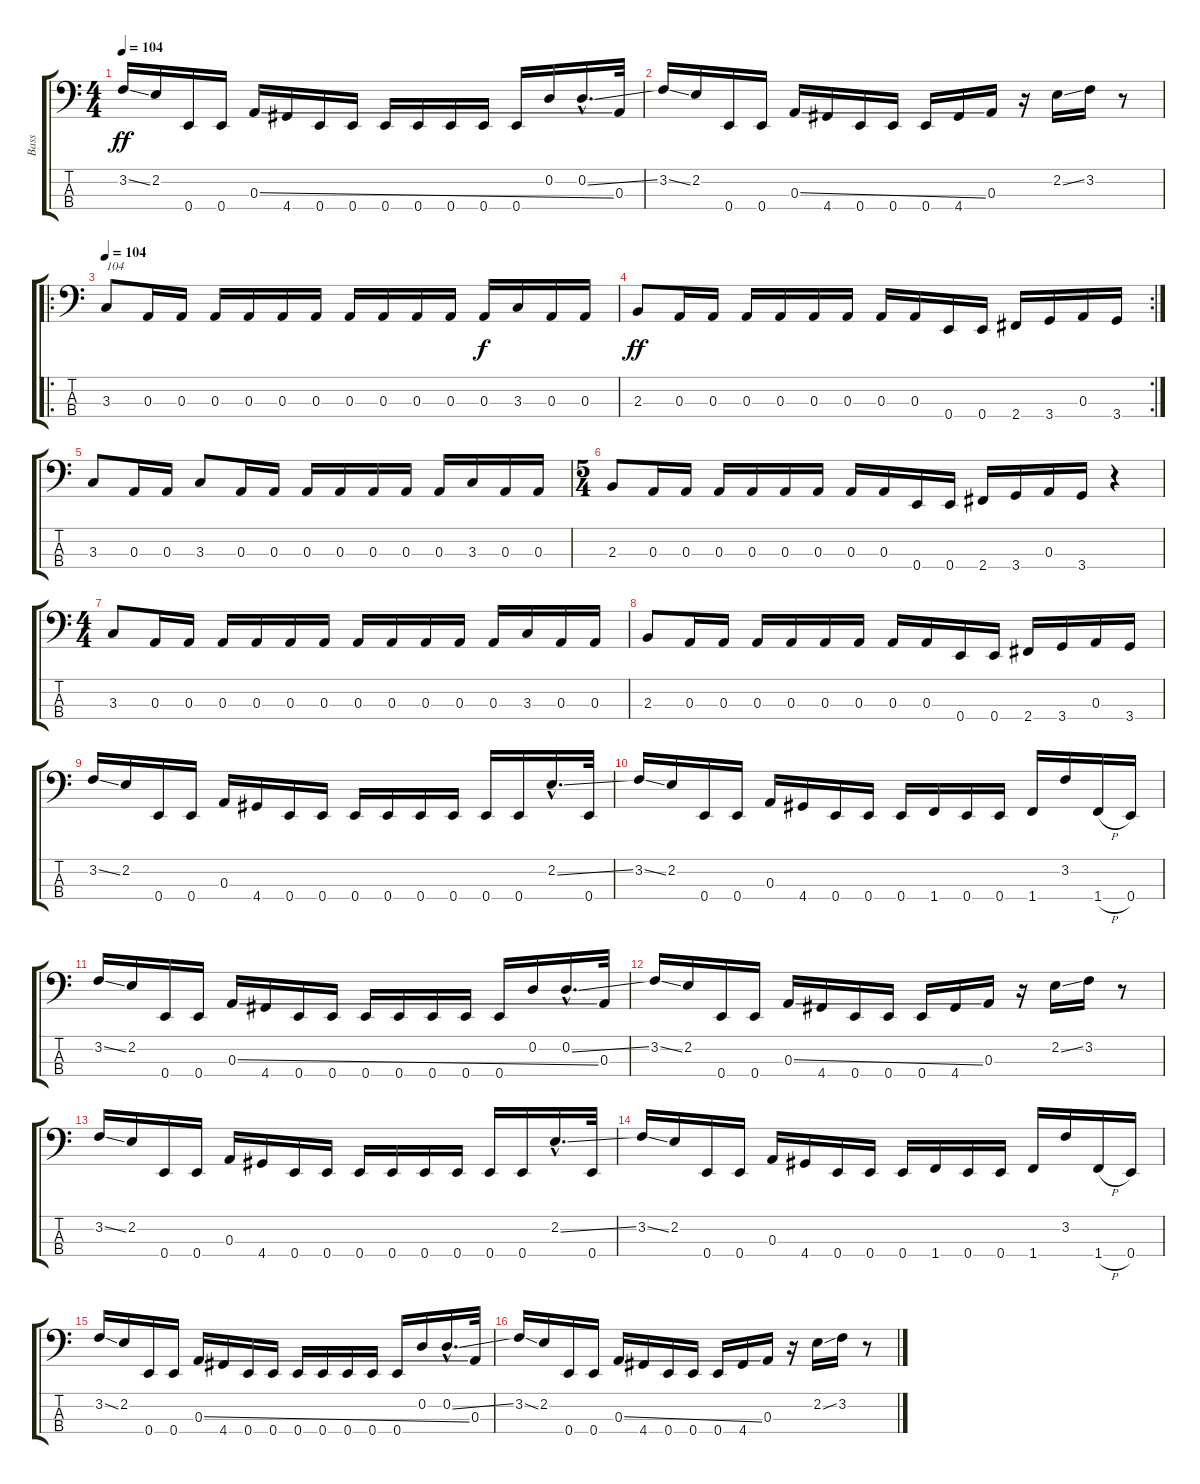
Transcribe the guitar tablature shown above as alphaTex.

\track ("Bass" "Bass") {instrument electricbasspick}
\staff {score tabs}
\tuning (G2 D2 A1 E1) {hide}
\ts (4 4)
\tempo 104
\clef f4
\ks c
3.2{ss}.16{dy ff} 2.2.16 0.4.16 0.4.16 0.3{ss}.16 4.4.16 0.4.16 0.4.16 0.4.16 0.4.16 0.4.16 0.4.16 0.4.16 0.2.16 0.2{ss hac}.16{d} 0.3.32 |
3.2{ss}.16 2.2.16 0.4.16 0.4.16 0.3{ss}.16 4.4.16 0.4.16 0.4.16 0.4.16 4.4.16 0.3.16 r.16 2.2{ss}.16 3.2.16 r.8 |
\ro
\tempo 104
3.3.8{txt "104" instrument electricbasspick} 0.3.16 0.3.16 0.3.16 0.3.16 0.3.16 0.3.16 0.3.16 0.3.16 0.3.16 0.3.16 0.3.16{dy f} 3.3.16 0.3.16 0.3.16 |
\rc 2
2.3.8{dy ff} 0.3.16 0.3.16 0.3.16 0.3.16 0.3.16 0.3.16 0.3.16 0.3.16 0.4.16 0.4.16 2.4.16 3.4.16 0.3.16 3.4.16 |
3.3.8 0.3.16 0.3.16 3.3.8 0.3.16 0.3.16 0.3.16 0.3.16 0.3.16 0.3.16 0.3.16 3.3.16 0.3.16 0.3.16 |
\ts (5 4)
2.3.8 0.3.16 0.3.16 0.3.16 0.3.16 0.3.16 0.3.16 0.3.16 0.3.16 0.4.16 0.4.16 2.4.16 3.4.16 0.3.16 3.4.16 r.4 |
\ts (4 4)
3.3.8 0.3.16 0.3.16 0.3.16 0.3.16 0.3.16 0.3.16 0.3.16 0.3.16 0.3.16 0.3.16 0.3.16 3.3.16 0.3.16 0.3.16 |
2.3.8 0.3.16 0.3.16 0.3.16 0.3.16 0.3.16 0.3.16 0.3.16 0.3.16 0.4.16 0.4.16 2.4.16 3.4.16 0.3.16 3.4.16 |
3.2{ss}.16 2.2.16 0.4.16 0.4.16 0.3.16 4.4.16 0.4.16 0.4.16 0.4.16 0.4.16 0.4.16 0.4.16 0.4.16 0.4.16 2.2{ss hac}.16{d} 0.4.32 |
3.2{ss}.16 2.2.16 0.4.16 0.4.16 0.3.16 4.4.16 0.4.16 0.4.16 0.4.16 1.4.16 0.4.16 0.4.16 1.4.16 3.2.16 1.4{h}.16 0.4.16 |
3.2{ss}.16 2.2.16 0.4.16 0.4.16 0.3{ss}.16 4.4.16 0.4.16 0.4.16 0.4.16 0.4.16 0.4.16 0.4.16 0.4.16 0.2.16 0.2{ss hac}.16{d} 0.3.32 |
3.2{ss}.16 2.2.16 0.4.16 0.4.16 0.3{ss}.16 4.4.16 0.4.16 0.4.16 0.4.16 4.4.16 0.3.16 r.16 2.2{ss}.16 3.2.16 r.8 |
3.2{ss}.16 2.2.16 0.4.16 0.4.16 0.3.16 4.4.16 0.4.16 0.4.16 0.4.16 0.4.16 0.4.16 0.4.16 0.4.16 0.4.16 2.2{ss hac}.16{d} 0.4.32 |
3.2{ss}.16 2.2.16 0.4.16 0.4.16 0.3.16 4.4.16 0.4.16 0.4.16 0.4.16 1.4.16 0.4.16 0.4.16 1.4.16 3.2.16 1.4{h}.16 0.4.16 |
3.2{ss}.16 2.2.16 0.4.16 0.4.16 0.3{ss}.16 4.4.16 0.4.16 0.4.16 0.4.16 0.4.16 0.4.16 0.4.16 0.4.16 0.2.16 0.2{ss hac}.16{d} 0.3.32 |
3.2{ss}.16 2.2.16 0.4.16 0.4.16 0.3{ss}.16 4.4.16 0.4.16 0.4.16 0.4.16 4.4.16 0.3.16 r.16 2.2{ss}.16 3.2.16 r.8
